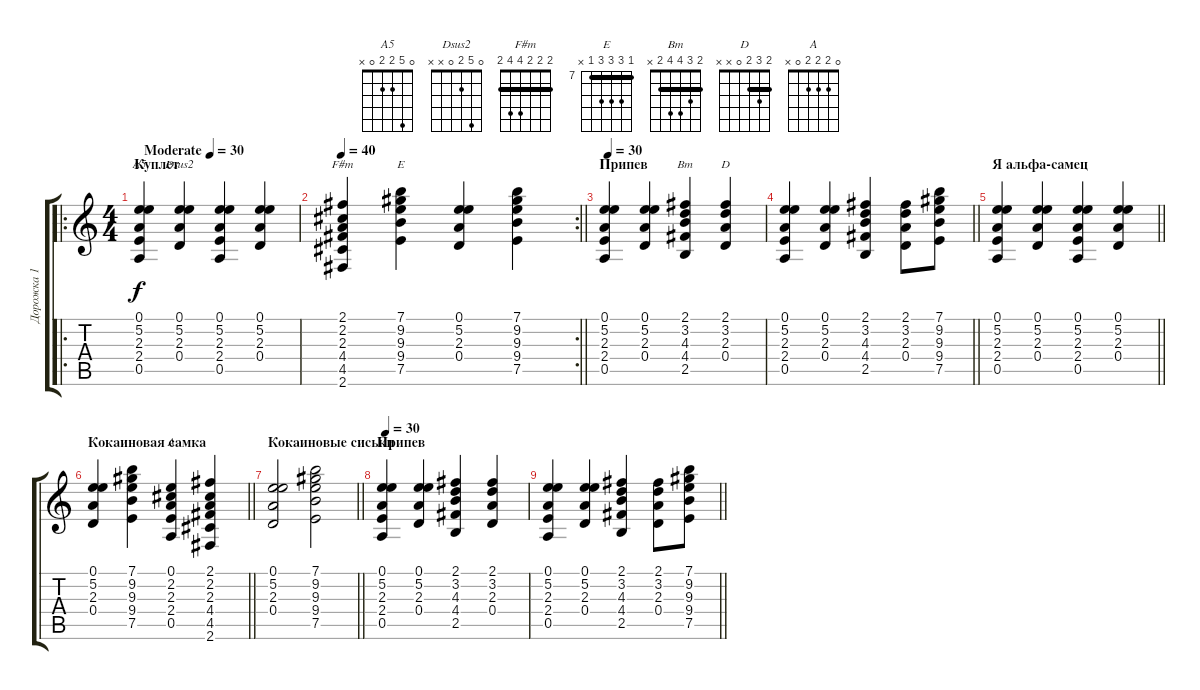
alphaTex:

\track ("Дорожка 1" "Дорожка 1") {instrument acousticguitarsteel}
\staff {score tabs}
\tuning (E4 B3 G3 D3 A2 E2) {hide}
\chord ("A5" 0 5 2 2 0 x)
\chord ("Dsus2" 0 5 2 0 x x)
\chord ("F#m" 2 2 2 4 4 2) {barre 2}
\chord ("E" 7 9 9 9 7 x) {firstfret 7 barre 7}
\chord ("Bm" 2 3 4 4 2 x) {barre 2}
\chord ("D" 2 3 2 0 x x) {barre 2}
\chord ("A" 0 2 2 2 0 x)
\ro
\ts (4 4)
\section ("" "Куплет")
\tempo (30 "Moderate")
\clef g2
\ks c
(0.1 5.2 2.3 2.4 0.5).4{ch "A5" dy f instrument acousticguitarsteel} (0.1 5.2 2.3 0.4).4{ch "Dsus2"} (0.1 5.2 2.3 2.4 0.5).4 (0.1 5.2 2.3 0.4).4 |
\rc 2
\tempo 40
\barLineRight lightlight
(2.1 2.2 2.3 4.4 4.5 2.6).4{ch "F#m"} (7.1 9.2 9.3 9.4 7.5).4{ch "E"} (0.1 5.2 2.3 0.4).4 (7.1 9.2 9.3 9.4 7.5).4 |
\section ("" "Припев")
\tempo 30
(0.1 5.2 2.3 2.4 0.5).4 (0.1 5.2 2.3 0.4).4 (2.1 3.2 4.3 4.4 2.5).4{ch "Bm"} (2.1 3.2 2.3 0.4).4{ch "D"} |
\barLineRight lightlight
(0.1 5.2 2.3 2.4 0.5).4 (0.1 5.2 2.3 0.4).4 (2.1 3.2 4.3 4.4 2.5).4 (2.1 3.2 2.3 0.4).8 (7.1 9.2 9.3 9.4 7.5).8 |
\section ("" "Я альфа-самец")
\barLineRight lightlight
(0.1 5.2 2.3 2.4 0.5).4 (0.1 5.2 2.3 0.4).4 (0.1 5.2 2.3 2.4 0.5).4 (0.1 5.2 2.3 0.4).4 |
\section ("" "Кокаиновая самка")
\barLineRight lightlight
(0.1 5.2 2.3 0.4).4 (7.1 9.2 9.3 9.4 7.5).4 (0.1 2.2 2.3 2.4 0.5).4{ch "A"} (2.1 2.2 2.3 4.4 4.5 2.6).4 |
\section ("" "Кокаиновые сиськи")
\barLineRight lightlight
(0.1 5.2 2.3 0.4).2 (7.1 9.2 9.3 9.4 7.5).2 |
\section ("" "Припев")
\tempo 30
(0.1 5.2 2.3 2.4 0.5).4 (0.1 5.2 2.3 0.4).4 (2.1 3.2 4.3 4.4 2.5).4 (2.1 3.2 2.3 0.4).4 |
\barLineRight lightlight
(0.1 5.2 2.3 2.4 0.5).4 (0.1 5.2 2.3 0.4).4 (2.1 3.2 4.3 4.4 2.5).4 (2.1 3.2 2.3 0.4).8 (7.1 9.2 9.3 9.4 7.5).8
